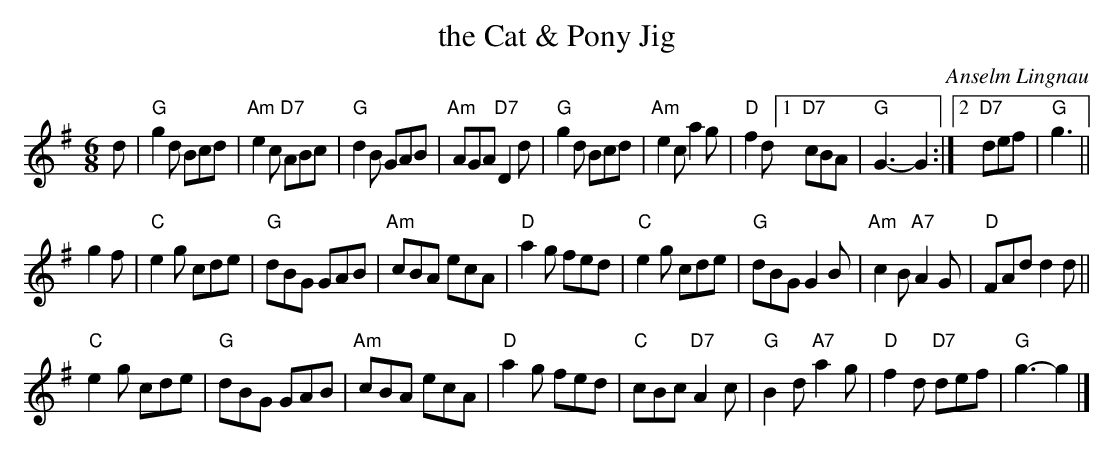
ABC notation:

X:1
T: the Cat & Pony Jig
C: Anselm Lingnau
M: 6/8
L: 1/8
K: G
d |\
"G"g2d Bcd | "Am"e2c "D7"ABc | "G"d2B GAB | "Am"AGA "D7"D2d |\
"G"g2d Bcd | "Am"e2c a2g | "D"f2d [1 "D7"cBA | "G"G3-G2 :|[2 "D7"def | "G"g3 ||
g2f |\
"C"e2g cde | "G"dBG GAB | "Am"cBA ecA | "D"a2g fed |\
"C"e2g cde | "G"dBG G2B | "Am"c2B "A7"A2G | "D"FAd d2d ||
"C"e2g cde | "G"dBG GAB | "Am"cBA ecA | "D"a2g fed |\
"C"cBc "D7"A2c | "G"B2d "A7"a2g | "D"f2d "D7"def | "G"g3-g2 |]
